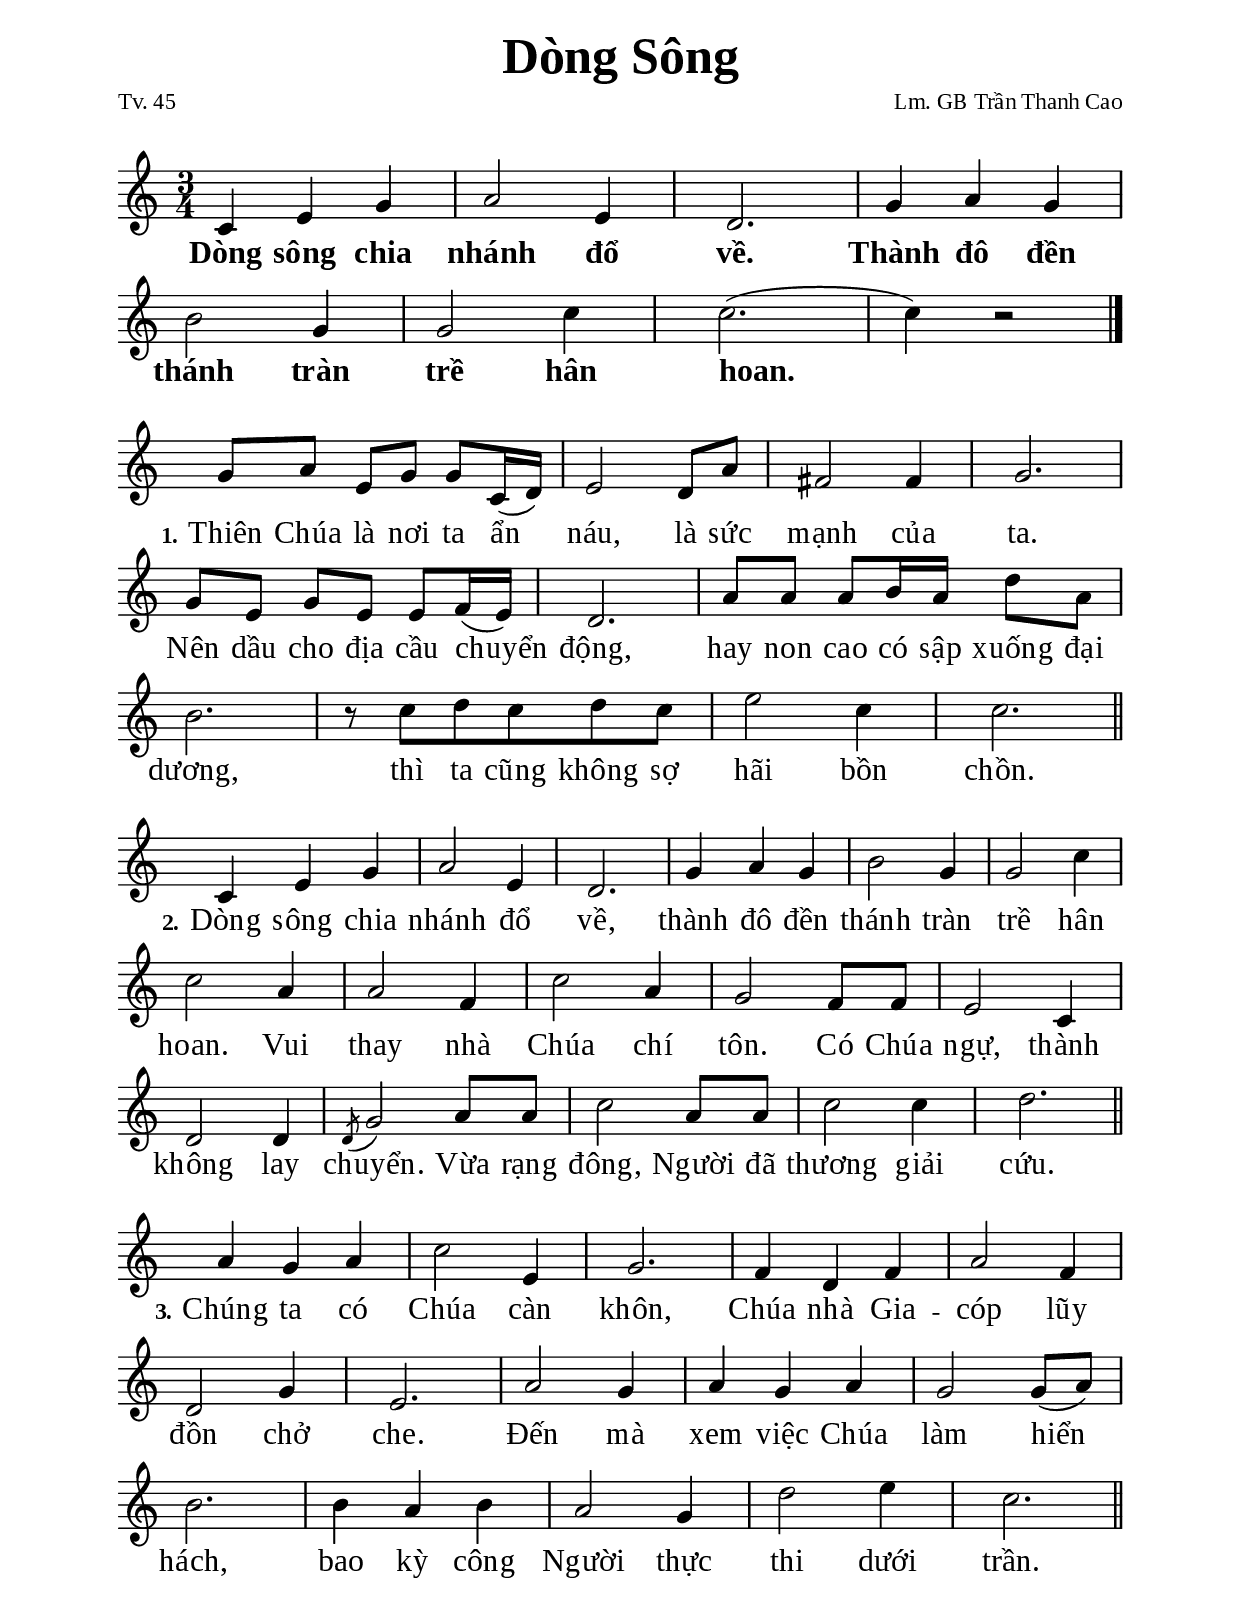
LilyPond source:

% Cài đặt chung
\version "2.20.0"
\include "english.ly"

\header {
  title = \markup { \fontsize #3 "Dòng Sông" }
  poet = "Tv. 45"
  composer = "Lm. GB Trần Thanh Cao"
  arranger = " "
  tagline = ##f
}

\paper {
  #(set-paper-size "a4")
  top-margin = 10\mm
  bottom-margin = 10\mm
  left-margin = 20\mm
  right-margin = 20\mm
  indent = #0
  #(define fonts
    (make-pango-font-tree
      "Liberation Serif"
      "Liberation Serif"
      "Liberation Serif"
      (/ 20 20)))
  page-count = #1
}

% Nhạc điệp khúc
nhacDiepKhucSop = \relative c' {
  c4 e g |
  a2 e4 |
  d2. |
  g4 a g |
  b2 g4 |
  g2 c4 |
  c2.( |
  c4) r2 \bar "|."
}

% Nhạc phiên khúc
nhacPhienKhucMot = \relative c'' {
  g8 a e g g c,16( d) |
  e2 d8 a' |
  fs2 fs4 |
  g2. |
  g8 e g e e f16( e) |
  d2. |
  a'8 a a b16 a d8 a |
  b2. |
  r8 c d c d c |
  e2 c4 |
  c2. \bar "||"
}

nhacPhienKhucHai = \relative c' {
  c4 e g |
  a2 e4 |
  d2. |
  g4 a g |
  b2 g4 |
  g2 c4 |
  c2 a4 |
  a2 f4 |
  c'2 a4 |
  g2 f8 f |
  e2 c4 |
  d2 d4 |
  \acciaccatura d8 g2 a8 a |
  c2 a8 a |
  c2 c4 |
  d2. \bar "||"
}

nhacPhienKhucBa = \relative c'' {
  a4 g a |
  c2 e,4 |
  g2. |
  f4 d f |
  a2 f4 |
  d2 g4 |
  e2. |
  a2 g4 |
  a g a |
  g2 g8( a) |
  b2. |
  b4 a b |
  a2 g4 |
  d'2 e4 |
  c2. \bar "||"
}

% Lời điệp khúc
loiDiepKhuc = \lyricmode {
  Dòng sông chia nhánh đổ về.
  Thành đô đền thánh tràn trề hân hoan.
}

% Lời phiên khúc
loiPhienKhucMot = \lyricmode {
  \set stanza = #"1."
  Thiên Chúa là nơi ta ẩn náu, là sức mạnh của ta.
  Nên dầu cho địa cầu chuyển động,
  hay non cao có sập xuống đại dương,
  thì ta cũng không sợ hãi bồn chồn.
}

loiPhienKhucHai = \lyricmode {
  \set stanza = #"2."
  Dòng sông chia nhánh đổ về,
  thành đô đền thánh tràn trề hân hoan.
  Vui thay nhà Chúa chí tôn.
  Có Chúa ngự, thành không lay chuyển.
  Vừa rạng đông, Người đã thương giải cứu.
}

loiPhienKhucBa = \lyricmode {
  \set stanza = #"3."
  Chúng ta có Chúa càn khôn,
  Chúa nhà Gia -- cóp lũy đồn chở che.
  Đến mà xem việc Chúa làm hiển hách,
  bao kỳ công Người thực thi dưới trần.
}


% Dàn trang
\score {
  \new ChoirStaff <<
    \new Staff = diepKhuc \with {
        \consists "Merge_rests_engraver"
        \magnifyStaff #(magstep +1)
      }
      <<
      \new Voice = beSop {
        \key c \major \time 3/4 \nhacDiepKhucSop
      }
    >>
    \new Lyrics \lyricsto beSop \loiDiepKhuc
  >>
  \layout {
    \override Lyrics.LyricText.font-series = #'bold
    \override Lyrics.LyricText.font-size = #+3
    \override Lyrics.LyricSpace.minimum-distance = #1.0
    \override Score.BarNumber.break-visibility = ##(#f #f #f)
    \override Score.SpacingSpanner.uniform-stretching = ##t
  }
}

\score {
  \new ChoirStaff <<
    \new Staff = phienKhuc \with {
        \magnifyStaff #(magstep +1)
      }
      <<
      \new Voice = beSop {
        \key c \major \time 3/4 \nhacPhienKhucMot
      }
    >>
    \new Lyrics \lyricsto beSop \loiPhienKhucMot
  >>
  \layout {
    \override Staff.TimeSignature.transparent = ##t
    \override Lyrics.LyricText.font-size = #+3
    \override Lyrics.LyricSpace.minimum-distance = #1.0
    \override Score.BarNumber.break-visibility = ##(#f #f #f)
    \override Score.SpacingSpanner.uniform-stretching = ##t
  }
}

\score {
  \new ChoirStaff <<
    \new Staff = phienKhuc \with {
        \magnifyStaff #(magstep +1)
      }
      <<
      \new Voice = beSop {
        \key c \major \time 3/4 \nhacPhienKhucHai
      }
    >>
    \new Lyrics \lyricsto beSop \loiPhienKhucHai
  >>
  \layout {
    \override Staff.TimeSignature.transparent = ##t
    \override Lyrics.LyricText.font-size = #+3
    \override Lyrics.LyricSpace.minimum-distance = #1.0
    \override Score.BarNumber.break-visibility = ##(#f #f #f)
    \override Score.SpacingSpanner.uniform-stretching = ##t
  }
}

\score {
  \new ChoirStaff <<
    \new Staff = phienKhuc \with {
        \magnifyStaff #(magstep +1)
      }
      <<
      \new Voice = beSop {
        \key c \major \time 3/4 \nhacPhienKhucBa
      }
    >>
    \new Lyrics \lyricsto beSop \loiPhienKhucBa
  >>
  \layout {
    \override Staff.TimeSignature.transparent = ##t
    \override Lyrics.LyricText.font-size = #+3
    \override Lyrics.LyricSpace.minimum-distance = #1.0
    \override Score.BarNumber.break-visibility = ##(#f #f #f)
    \override Score.SpacingSpanner.uniform-stretching = ##t
  }
}
